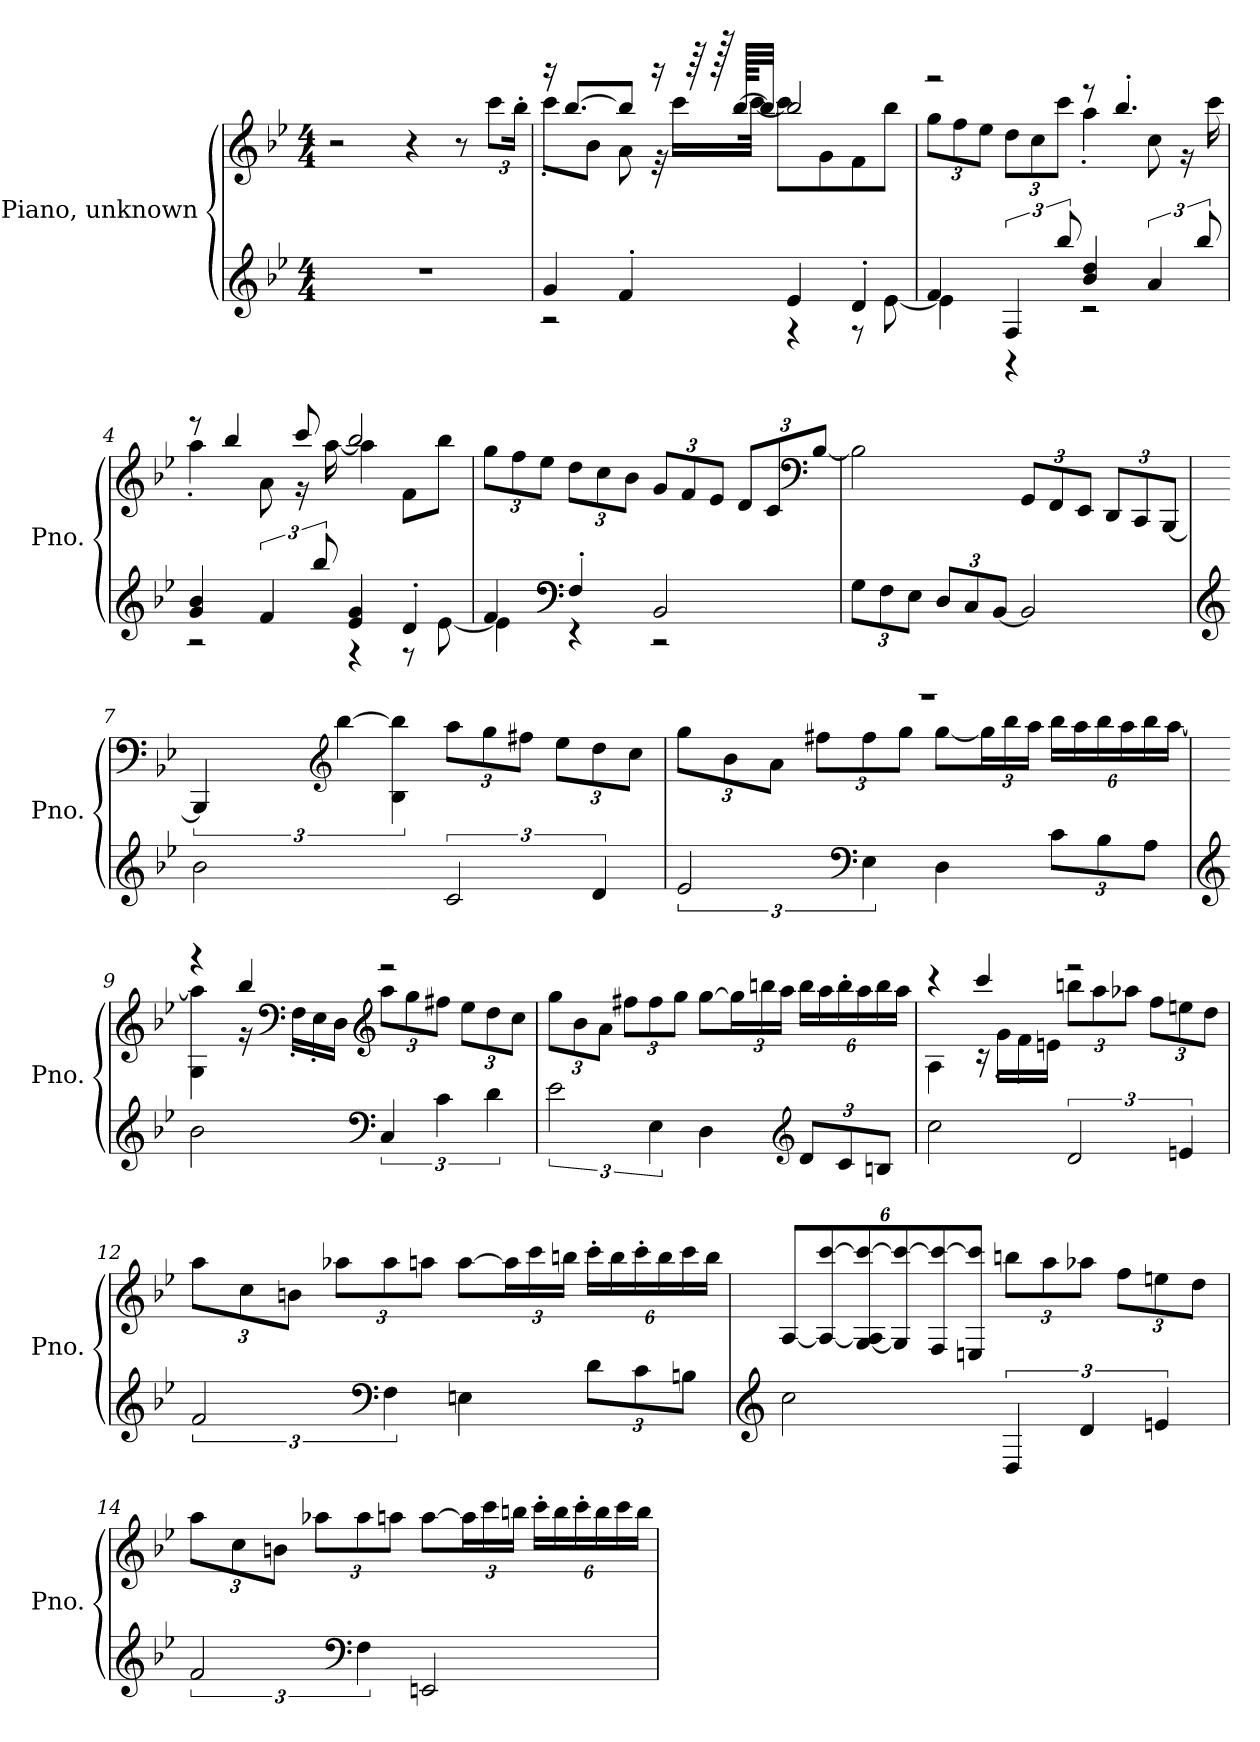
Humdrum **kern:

**kern	**kern
*part1	*part1
*staff2	*staff1
*I"Piano, unknown	*
*I'Pno.	*
*clefG2	*clefG2
*k[b-e-]	*k[b-e-]
*M4/4	*M4/4
*MM139	*MM139
=1	=1
1r	2r
.	4r
.	8r
*	*Xbrackettup
.	12ccc\L
.	24bb-'\Jk
=2	=2
*^	*^
4g/	2r	16r	8ccc'\L
.	.	[8.bb-/L	.
.	.	.	8b-\J
4f'/	.	8bb-/J]	8a\
.	.	16r	32r
.	.	.	16ccc\LL
.	.	64r	.
.	.	128r	.
.	.	[128bb-/KKLLL	.
.	.	32bb-/JJJ]	[32ccc\JJk
4e-/	4r	2bb-/	8ccc\L]
.	.	.	8g\
4d'/	8r	.	8f\
.	[8e-\	.	8bb-\J
=3	=3	=3	=3
4f/	4e-\]	2r	12gg\L
.	.	.	12ff\
.	.	.	12ee-\J
6F/	4r	.	12dd\L
.	.	.	12cc\
12bb-/	.	.	12ccc\J
4b-/ 4dd/	2r	8r	4aa'\
.	.	4.bb-'/	.
6a/	.	.	8cc\
.	.	.	16r
12bb-/	.	.	.
.	.	.	16ccc\
!!LO:LB:g=z	!!
=4	=4	=4	=4
4g/ 4b-/	2r	8r	4aa'\
.	.	4bb-/	.
6f/	.	.	8a\
.	.	8ccc/	16r
12bb-/	.	.	.
.	.	.	[16aa\
4e-/ 4g/	4r	2bb-/	4aa\]
4d'/	8r	.	8f\L
.	[8e-\	.	8bb-\J
*	*	*v	*v
=5	=5	=5
4f/	4e-\]	12gg\L
.	.	12ff\
.	.	12ee-\J
*clefF4	*	*
4F'/	4r	12dd\L
.	.	12cc\
.	.	12b-\J
2BB-/	2r	12g/L
.	.	12f/
.	.	12e-/J
.	.	12d/L
.	.	12c/
*	*	*clefF4
.	.	[12B-/J
*v	*v	*
=6	=6
*Xbrackettup	*
12G\L	2B-\]
12F\	.
12E-\J	.
12D/L	.
12C/	.
[12BB-/J	.
2BB-/]	12GG/L
.	12FF/
.	12EE-/J
.	12DD/L
.	12CC/
.	[12BBB-/J
!!LO:LB:g=z
=7	=7
*clefG2	*
*	*brackettup
2b-\	6BBB-/]
*	*clefG2
.	[6bb-\
.	6B-\ 6bb-\]
*brackettup	*Xbrackettup
3c/	12aa\L
.	12gg\
.	12ff#X\J
.	12ee-\L
6d/	12dd\
.	12cc\J
=8	=8
*	*^
3e-/	1r	12gg\L
.	.	12b-\
.	.	12a\J
.	.	12ff#X\L
*clefF4	*	*
6E-\	.	12ff#\
.	.	12gg\J
4D\	.	[8gg\L
.	.	24gg\L]
.	.	24bb-\
.	.	24aa\JJ
*Xbrackettup	*	*
12c\L	.	24bb-\LL
.	.	24aa\
12B-\	.	24bb-\
.	.	24aa\
12A\J	.	24bb-\
.	.	[24aa\JJ
!!LO:LB:g=z	!!
=9	=9	=9
*clefG2	*	*
2b-\	4r	4G\ 4aa\]
.	4bb-/	16r
*	*clefF4	*
.	.	16F'\LL
.	.	16E-'\
.	.	16D\JJ
*clefF4	*clefG2	*
*brackettup	*	*
6C/	2r	12aa\L
.	.	12gg\
6c\	.	12ff#X\J
.	.	12ee-\L
6d\	.	12dd\
.	.	12cc\J
*	*v	*v
=10	=10
3e-\	12gg\L
.	12b-\
.	12a\J
.	12ff#X\L
6E-\	12ff#\
.	12gg\J
4D\	[8gg\L
.	24gg\L]
.	24bbn\
.	24aa\JJ
*clefG2	*
*Xbrackettup	*
12d/L	24bb\LL
.	24aa\
12c/	24bb'\
.	24aa\
12Bn/J	24bb\
.	24aa\JJ
!!LO:LB:g=z
=11	=11
*	*^
2cc\	4r	4A\
.	4ccc/	16r
.	.	16g'\LL
.	.	16f'\
.	.	16en\JJ
*brackettup	*	*
3d/	2r	12bbn\L
.	.	12aa\
.	.	12aa-X\J
.	.	12ff\L
6en/	.	12een\
.	.	12dd\J
*	*v	*v
=12	=12
3f/	12aa\L
.	12cc\
.	12bn\J
.	12aa-X\L
*clefF4	*
6F\	12aa-\
.	12aan\J
4En\	[8aa\L
.	24aa\L]
.	24ccc\
.	24bbn\JJ
*Xbrackettup	*
12d\L	24ccc'\LL
.	24bb\
12c\	24ccc'\
.	24bb\
12Bn\J	24ccc\
.	24bb\JJ
!!LO:LB:g=z
=13	=13
*clefG2	*
2cc\	[12A/L
.	12A/_ [12ccc/
.	[12G/ 12A/] 12ccc/_
.	12G/] 12ccc/_
.	12F/ 12ccc/_
.	12En/ 12ccc/]J
*brackettup	*
6D/	12bbn\L
.	12aa\
6d/	12aa-X\J
.	12ff\L
6en/	12een\
.	12dd\J
=14	=14
3f/	12aa\L
.	12cc\
.	12bn\J
.	12aa-X\L
*clefF4	*
6F\	12aa-\
.	12aan\J
2EEn/	[8aa\L
.	24aa\L]
.	24ccc\
.	24bbn\JJ
.	24ccc'\LL
.	24bb\
.	24ccc'\
.	24bb\
.	24ccc\
.	24bb\JJ
=	=
*-	*-
